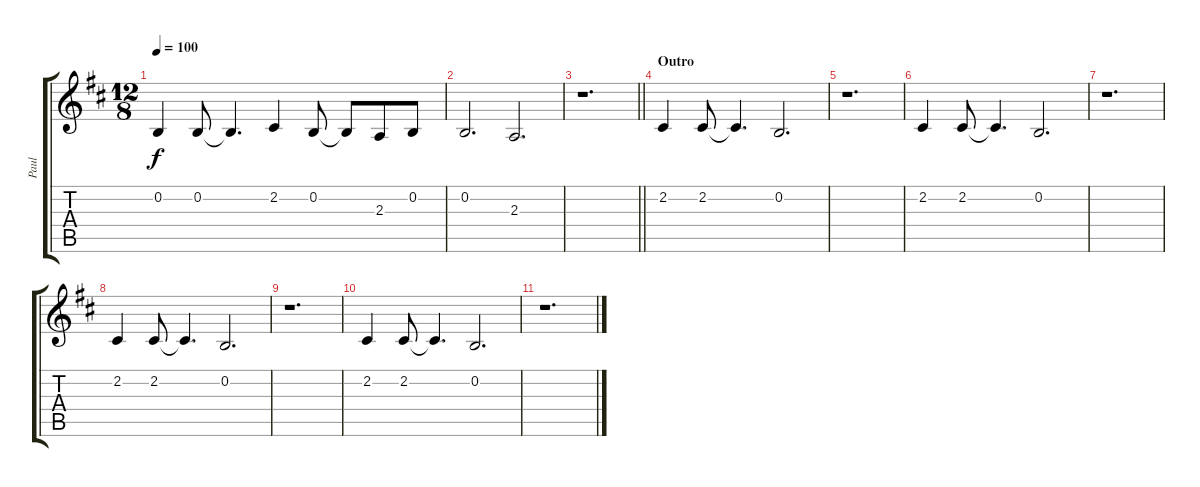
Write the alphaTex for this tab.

\track ("Paul" "Paul") {instrument altosax}
\staff {score tabs}
\tuning (E4 B3 G3 D3 A2 E2) {hide}
\ts (12 8)
\tempo 100
\clef g2
\ks d
0.2.4{dy f} 0.2.8 0.2{t}.4{d} 2.2.4 0.2.8 0.2{t}.8 2.3.8 0.2.8 |
0.2.2{d} 2.3.2{d} |
\barLineRight lightlight
r.1{d} |
\section ("" "Outro")
2.2.4 2.2.8 2.2{t}.4{d} 0.2.2{d} |
r.1{d} |
2.2.4 2.2.8 2.2{t}.4{d} 0.2.2{d} |
r.1{d} |
2.2.4 2.2.8 2.2{t}.4{d} 0.2.2{d} |
r.1{d} |
2.2.4 2.2.8 2.2{t}.4{d} 0.2.2{d} |
r.1{d}
